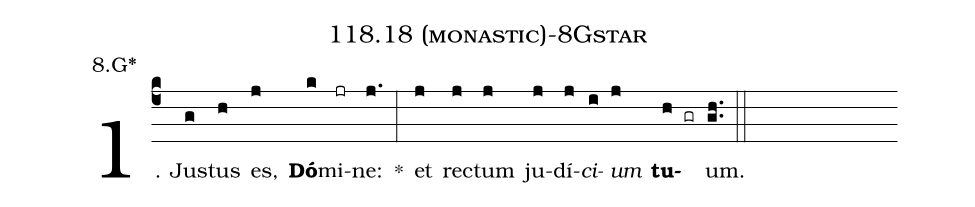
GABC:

name: 118.18 (monastic)-8Gstar;
annotation: 8.G*;
%%
(c4)1. Jus(g)tus(h) es,(j) <b>Dó</b>(k)mi(jr)ne:(j.) *(:) et(j) rec(j)tum(j) ju(j)dí(j)<i>ci</i>(i)<i>um</i>(j) <b>tu</b>(h gr)um.(gh..) (::)
